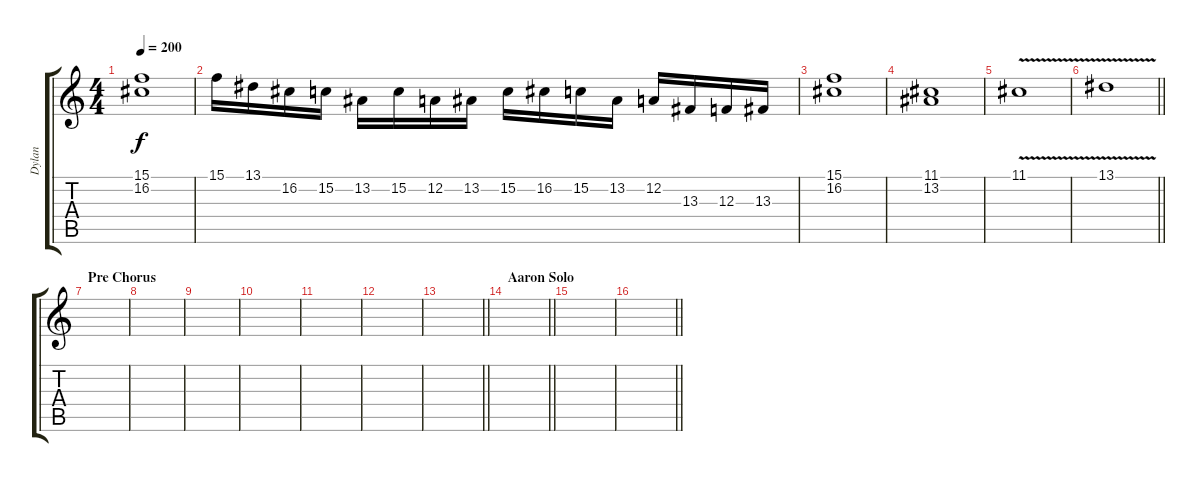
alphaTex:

\track ("Dylan" "Dylan") {instrument pad2warm}
\staff {score tabs}
\tuning (D4 A3 F3 C3 G2 D2) {hide}
\ts (4 4)
\tempo 200
\clef g2
\ks c
(15.1 16.2).1{dy f} |
15.1.16 13.1.16 16.2.16 15.2.16 13.2.16 15.2.16 12.2.16 13.2.16 15.2.16 16.2.16 15.2.16 13.2.16 12.2.16 13.3.16 12.3.16 13.3.16 |
(15.1 16.2).1 |
(11.1 13.2).1 |
11.1{v}.1 |
\barLineRight lightlight
13.1{v}.1 |
\section ("" "Pre Chorus")
|
|
|
|
|
|
\barLineRight lightlight
|
\section ("" "Aaron Solo")
\barLineRight lightlight
|
|
\barLineRight lightlight
